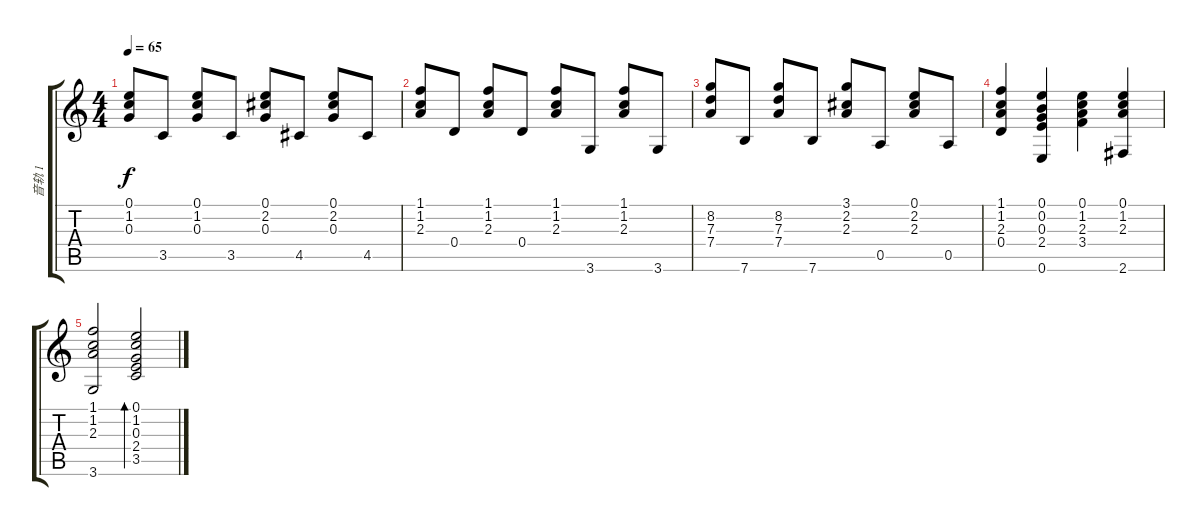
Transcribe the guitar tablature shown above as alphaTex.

\track ("音轨 1" "音轨 1") {instrument acousticguitarsteel}
\staff {score tabs}
\tuning (E4 B3 G3 D3 A2 E2) {hide}
\ts (4 4)
\tempo 65
\clef g2
\ks c
(0.1 1.2 0.3).8{dy f} 3.5.8 (0.1 1.2 0.3).8 3.5.8 (0.1 2.2 0.3).8 4.5.8 (0.1 2.2 0.3).8 4.5.8{txt ""} |
(1.1 1.2 2.3).8 0.4.8 (1.1 1.2 2.3).8 0.4.8 (1.1 1.2 2.3).8 3.6.8 (1.1 1.2 2.3).8 3.6.8 |
(8.2 7.3 7.4).8 7.6.8 (8.2 7.3 7.4).8 7.6.8 (3.1 2.2 2.3).8 0.5.8 (0.1 2.2 2.3).8 0.5.8 |
(1.1 1.2 2.3 0.4).4 (0.1 0.2 0.3 2.4 0.6).4 (0.1 1.2 2.3 3.4).4 (0.1 1.2 2.3 2.6).4 |
(1.1 1.2 2.3 3.6).2 (0.1 1.2 0.3 2.4 3.5).2{bd 240}
